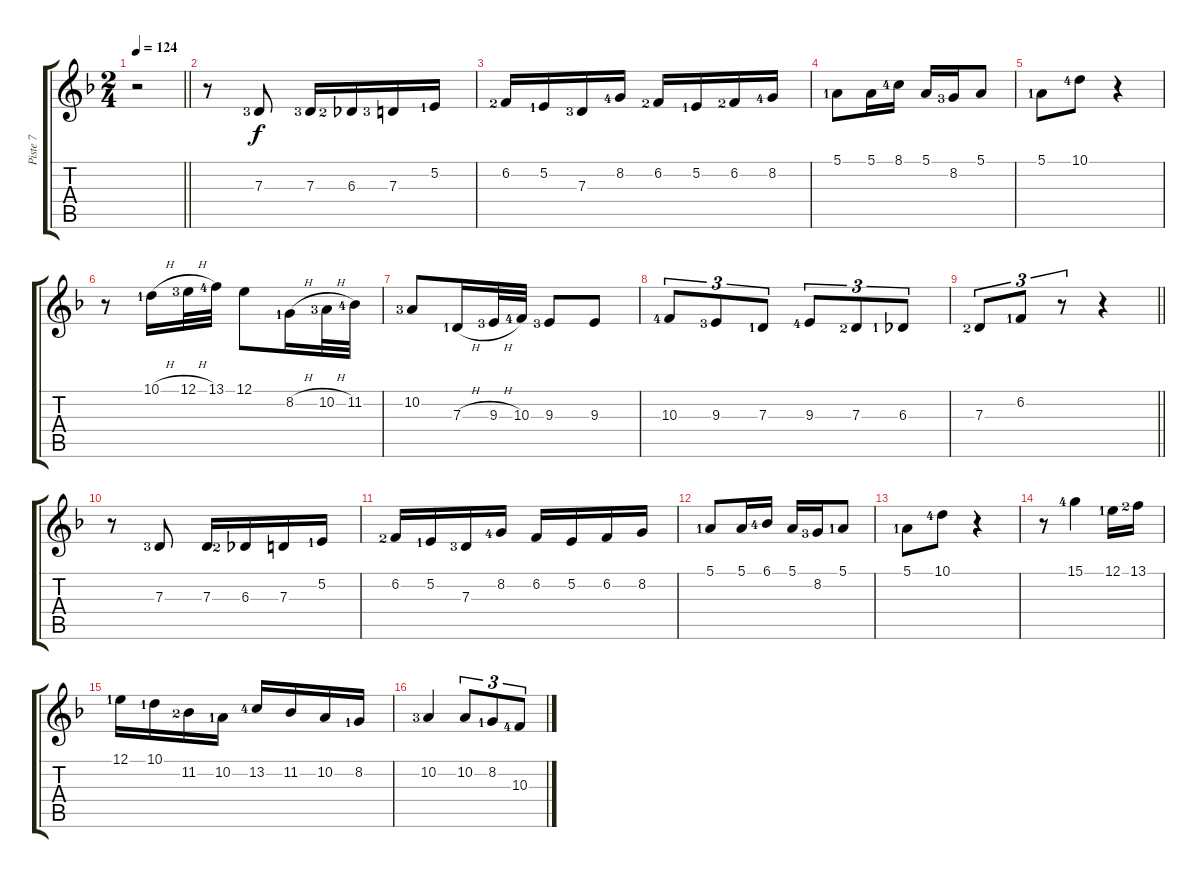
\track ("Piste 7" "Piste 7") {instrument blownbottle}
\staff {score tabs}
\tuning (E4 B3 G3 D3 A2 E2) {hide}
\ts (2 4)
\tempo 124
\clef g2
\barLineRight lightlight
\ks dminor
r.2{dy f} |
r.8{volume 8 balance 12 instrument blownbottle} 7.3{lf 4}.8 7.3{lf 4}.16 6.3{lf 3}.16 7.3{lf 4}.16 5.2{lf 2}.16 |
6.2{lf 3}.16 5.2{lf 2}.16 7.3{lf 4}.16 8.2{lf 5}.16 6.2{lf 3}.16 5.2{lf 2}.16 6.2{lf 3}.16 8.2{lf 5}.16 |
5.1{lf 2}.8 5.1.16 8.1{lf 5}.16 5.1.16 8.2{lf 4}.16 5.1.8 |
5.1{lf 2}.8 10.1{lf 5}.8 r.4 |
r.8 10.1{h lf 2}.16 12.1{h lf 4}.32 13.1{lf 5}.32 12.1.8 8.2{h lf 2}.16 10.2{h lf 4}.32 11.2{lf 5}.32 |
10.2{lf 4}.8 7.3{h lf 2}.16 9.3{h lf 4}.32 10.3{lf 5}.32 9.3{lf 4}.8 9.3.8 |
10.3{lf 5}.8{tu (3 2)} 9.3{lf 4}.8{tu (3 2)} 7.3{lf 2}.8{tu (3 2)} 9.3{lf 5}.8{tu (3 2)} 7.3{lf 3}.8{tu (3 2)} 6.3{lf 2}.8{tu (3 2)} |
\barLineRight lightlight
7.3{lf 3}.8{tu (3 2)} 6.2{lf 2}.8{tu (3 2)} r.8{tu (3 2)} r.4 |
r.8 7.3{lf 4}.8 7.3.16 6.3{lf 3}.16 7.3.16 5.2{lf 2}.16 |
6.2{lf 3}.16 5.2{lf 2}.16 7.3{lf 4}.16 8.2{lf 5}.16 6.2.16 5.2.16 6.2.16 8.2.16 |
5.1{lf 2}.8 5.1.16 6.1{lf 5}.16 5.1.16 8.2{lf 4}.16 5.1{lf 2}.8 |
5.1{lf 2}.8 10.1{lf 5}.8 r.4 |
r.8 15.1{lf 5}.4 12.1{lf 2}.16 13.1{lf 3}.16 |
12.1{lf 2}.16 10.1{lf 2}.16 11.2{lf 3}.16 10.2{lf 2}.16 13.2{lf 5}.16 11.2.16 10.2.16 8.2{lf 2}.16 |
10.2{lf 4}.4 10.2.8{tu (3 2)} 8.2{lf 2}.8{tu (3 2)} 10.3{lf 5}.8{tu (3 2)}
